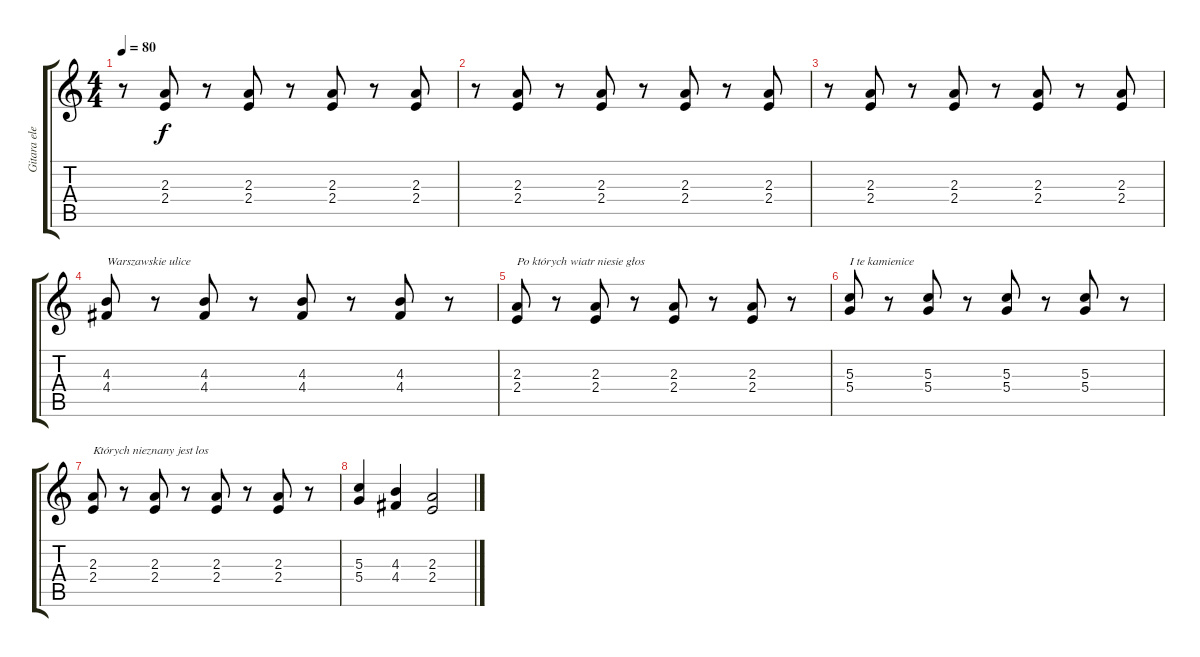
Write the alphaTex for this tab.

\track ("Gitara elektryczna" "Gitara ele") {instrument distortionguitar}
\staff {score tabs}
\tuning (E4 B3 G3 D3 A2 E2) {hide}
\ts (4 4)
\tempo 80
\clef g2
\ks c
r.8{dy f} (2.3 2.4).8 r.8 (2.3 2.4).8 r.8 (2.3 2.4).8 r.8 (2.3 2.4).8 |
r.8 (2.3 2.4).8 r.8 (2.3 2.4).8 r.8 (2.3 2.4).8 r.8 (2.3 2.4).8 |
r.8 (2.3 2.4).8 r.8 (2.3 2.4).8 r.8 (2.3 2.4).8 r.8 (2.3 2.4).8 |
(4.3 4.4).8{txt "Warszawskie ulice"} r.8 (4.3 4.4).8 r.8 (4.3 4.4).8 r.8 (4.3 4.4).8 r.8 |
(2.3 2.4).8{txt "Po których wiatr niesie głos"} r.8 (2.3 2.4).8 r.8 (2.3 2.4).8 r.8 (2.3 2.4).8 r.8 |
(5.3 5.4).8{txt "I te kamienice"} r.8 (5.3 5.4).8 r.8 (5.3 5.4).8 r.8 (5.3 5.4).8 r.8 |
(2.3 2.4).8{txt "Których nieznany jest los"} r.8 (2.3 2.4).8 r.8 (2.3 2.4).8 r.8 (2.3 2.4).8 r.8 |
(5.3 5.4).4 (4.3 4.4).4 (2.3 2.4).2
